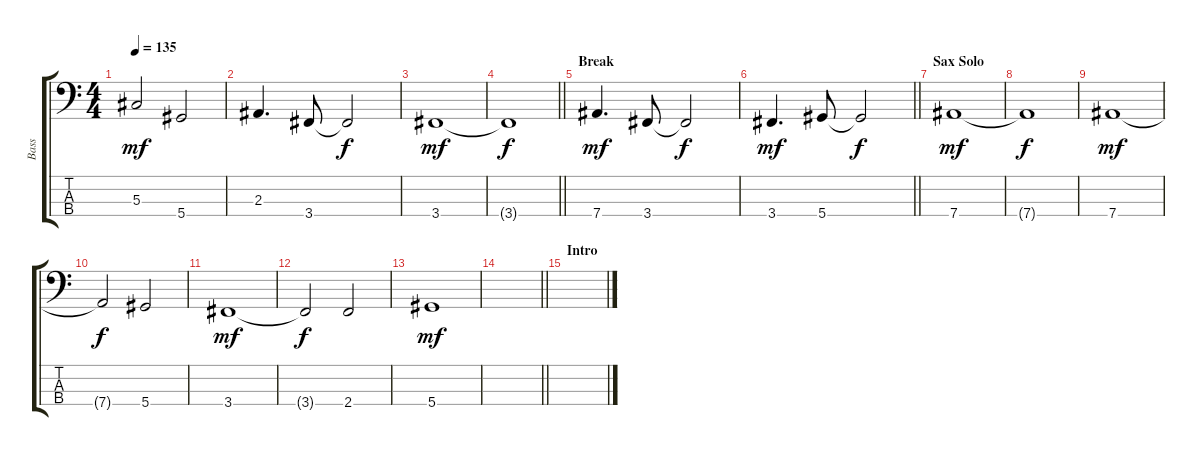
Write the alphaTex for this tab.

\track ("Bass" "Bass") {instrument electricbassfinger}
\staff {score tabs}
\tuning (Gb2 Db2 Ab1 Eb1) {hide}
\ts (4 4)
\tempo 135
\clef f4
\ks c
5.3.2{dy mf} 5.4.2 |
2.3.4{d} 3.4.8 3.4{t}.2{dy f} |
3.4.1{dy mf} |
\barLineRight lightlight
3.4{t}.1{dy f} |
\section ("" "Break")
7.4.4{d dy mf} 3.4.8 3.4{t}.2{dy f} |
\barLineRight lightlight
3.4.4{d dy mf} 5.4.8 5.4{t}.2{dy f} |
\section ("" "Sax Solo")
7.4.1{dy mf} |
7.4{t}.1{dy f} |
7.4.1{dy mf} |
7.4{t}.2{dy f} 5.4.2 |
3.4.1{dy mf} |
3.4{t}.2{dy f} 2.4.2 |
5.4.1{dy mf} |
\barLineRight lightlight
|
\section ("" "Intro")
